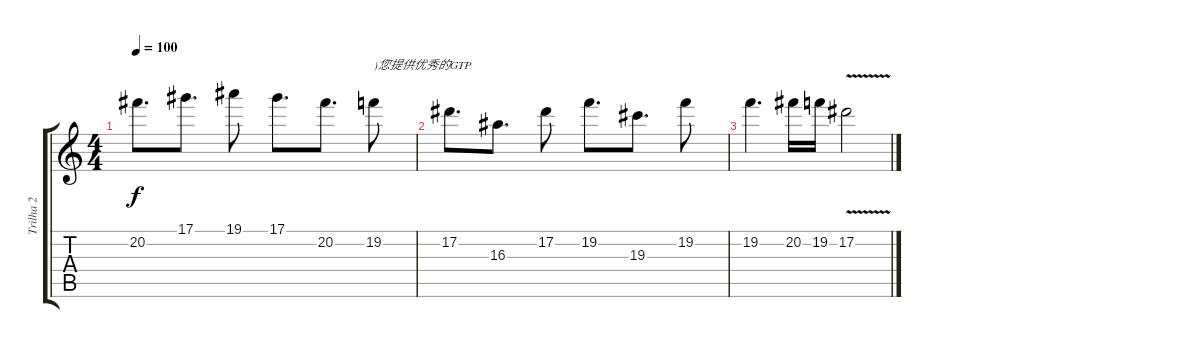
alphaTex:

\track ("Trilha 2" "Trilha 2") {instrument distortionguitar}
\staff {score tabs}
\tuning (Eb4 Bb3 Gb3 Db3 Ab2 Eb2) {hide}
\ts (4 4)
\tempo 100
\clef g2
\ks c
20.2.8{d dy f} 17.1.8{d} 19.1.8 17.1.8{d} 20.2.8{d} 19.2.8{txt ")您提供优秀的GTP"} |
17.2.8{d} 16.3.8{d} 17.2.8 19.2.8{d} 19.3.8{d} 19.2.8 |
19.2.4{d} 20.2.16 19.2.16 17.2{v}.2
